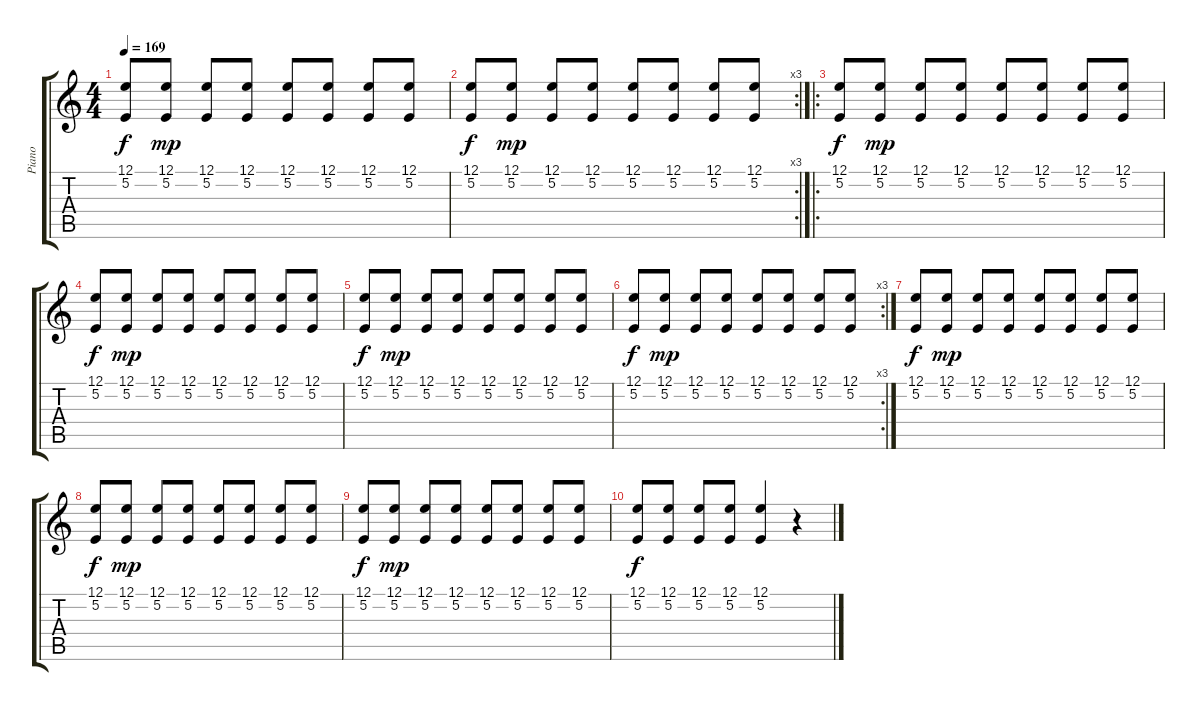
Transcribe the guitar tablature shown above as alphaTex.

\track ("Piano" "Piano") {instrument brightacousticpiano}
\staff {score tabs}
\tuning (E4 B3 G3 D3 A2 E2) {hide}
\ts (4 4)
\tempo 169
\clef g2
\ks c
(12.1 5.2).8{dy f} (12.1 5.2).8{dy mp} (12.1 5.2).8 (12.1 5.2).8 (12.1 5.2).8 (12.1 5.2).8 (12.1 5.2).8 (12.1 5.2).8 |
\rc 3
(12.1 5.2).8{dy f} (12.1 5.2).8{dy mp} (12.1 5.2).8 (12.1 5.2).8 (12.1 5.2).8 (12.1 5.2).8 (12.1 5.2).8 (12.1 5.2).8 |
\ro
(12.1 5.2).8{dy f} (12.1 5.2).8{dy mp} (12.1 5.2).8 (12.1 5.2).8 (12.1 5.2).8 (12.1 5.2).8 (12.1 5.2).8 (12.1 5.2).8 |
(12.1 5.2).8{dy f} (12.1 5.2).8{dy mp} (12.1 5.2).8 (12.1 5.2).8 (12.1 5.2).8 (12.1 5.2).8 (12.1 5.2).8 (12.1 5.2).8 |
(12.1 5.2).8{dy f} (12.1 5.2).8{dy mp} (12.1 5.2).8 (12.1 5.2).8 (12.1 5.2).8 (12.1 5.2).8 (12.1 5.2).8 (12.1 5.2).8 |
\rc 3
(12.1 5.2).8{dy f} (12.1 5.2).8{dy mp} (12.1 5.2).8 (12.1 5.2).8 (12.1 5.2).8 (12.1 5.2).8 (12.1 5.2).8 (12.1 5.2).8 |
(12.1 5.2).8{dy f} (12.1 5.2).8{dy mp} (12.1 5.2).8 (12.1 5.2).8 (12.1 5.2).8 (12.1 5.2).8 (12.1 5.2).8 (12.1 5.2).8 |
(12.1 5.2).8{dy f} (12.1 5.2).8{dy mp} (12.1 5.2).8 (12.1 5.2).8 (12.1 5.2).8 (12.1 5.2).8 (12.1 5.2).8 (12.1 5.2).8 |
(12.1 5.2).8{dy f} (12.1 5.2).8{dy mp} (12.1 5.2).8 (12.1 5.2).8 (12.1 5.2).8 (12.1 5.2).8 (12.1 5.2).8 (12.1 5.2).8 |
(12.1 5.2).8{dy f} (12.1 5.2).8 (12.1 5.2).8 (12.1 5.2).8 (12.1 5.2).4 r.4
